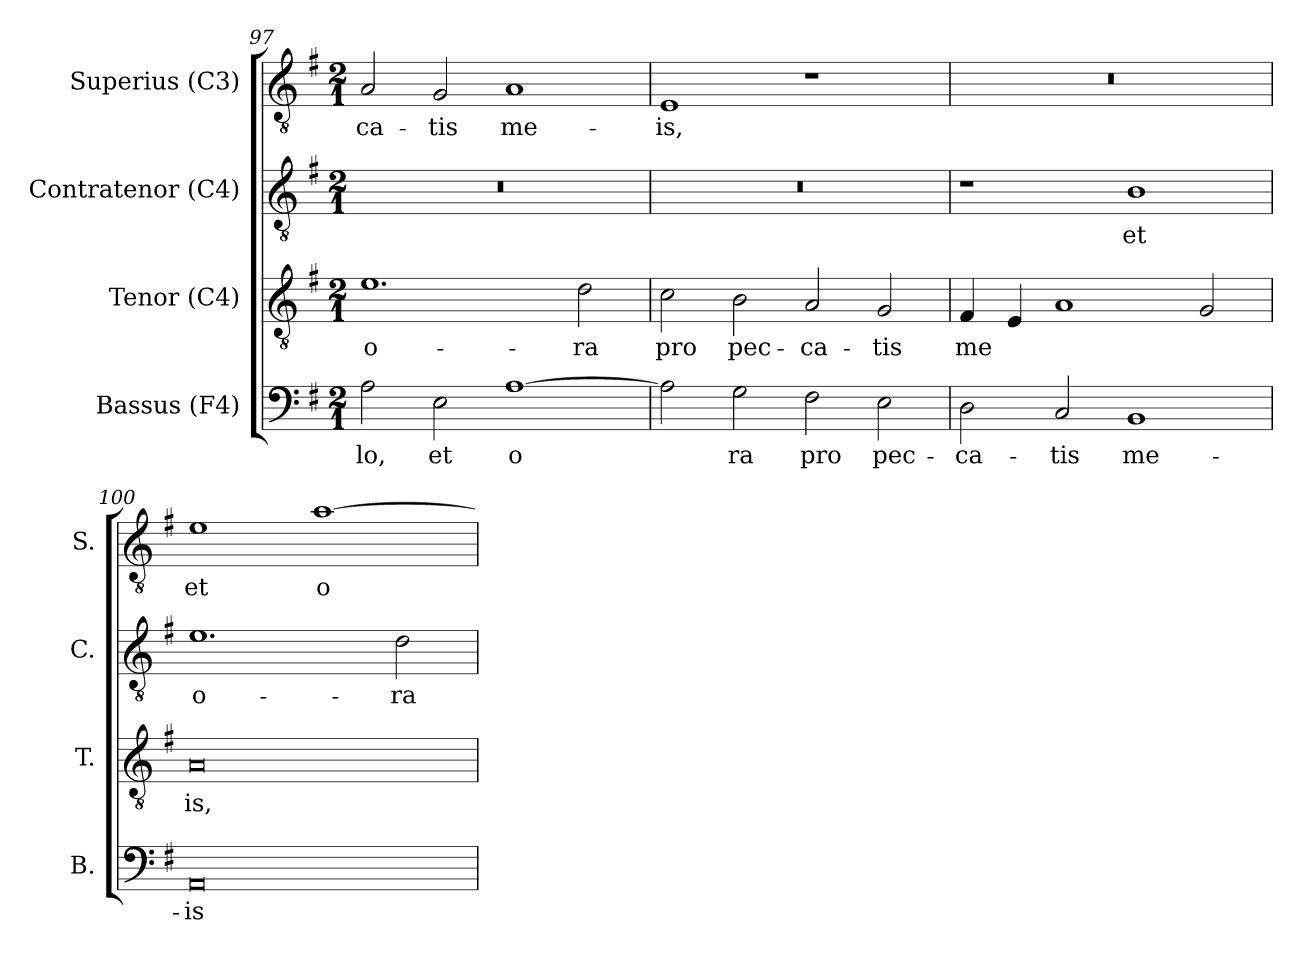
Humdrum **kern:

**kern	**text	**kern	**text	**kern	**text	**kern	**text
*part4	*part4	*part3	*part3	*part2	*part2	*part1	*part1
*staff4	*staff4	*staff3	*staff3	*staff2	*staff2	*staff1	*staff1
*I"Bassus (F4)	*	*I"Tenor (C4)	*	*I"Contratenor (C4)	*	*I"Superius (C3)	*
*I'B.	*	*I'T.	*	*I'C.	*	*I'S.	*
*clefF4	*	*clefGv2	*	*clefGv2	*	*clefGv2	*
*k[f#]	*	*k[f#]	*	*k[f#]	*	*k[f#]	*
*G:	*	*G:	*	*G:	*	*G:	*
*M2/1	*	*M2/1	*	*M2/1	*	*M2/1	*
=97	=97	=97	=97	=97	=97	=97	=97
!	!LO:LY:b:cj	!	!LO:LY:b:cj	!	!	!	!LO:LY:b:cj
2A\	-lo,	1.e	o-	0r	.	2A/	-ca-
!	!LO:LY:b:cj	!	!	!	!	!	!LO:LY:b:cj
2E\	et	.	.	.	.	2G/	-tis
!	!LO:LY:b:cj	!	!	!	!	!	!LO:LY:b:cj
[>1A	o-	.	.	.	.	1A	me-
!	!	!	!LO:LY:b:cj	!	!	!	!
.	.	2d\	-ra	.	.	.	.
=98	=98	=98	=98	=98	=98	=98	=98
!	!LO:LY:b:cj	!	!LO:LY:b:cj	!	!	!	!LO:LY:b:cj
2A\]	--	2c\	pro	0r	.	1E	-is,
!	!LO:LY:b:cj	!	!LO:LY:b:cj	!	!	!	!
2G\	-ra	2B\	pec-	.	.	.	.
!	!LO:LY:b:cj	!	!LO:LY:b:cj	!	!	!	!
2F#\	pro	2A/	-ca-	.	.	1r	.
!	!LO:LY:b:cj	!	!LO:LY:b:cj	!	!	!	!
2E\	pec-	2G/	-tis	.	.	.	.
=99	=99	=99	=99	=99	=99	=99	=99
!	!LO:LY:b:cj	!	!LO:LY:b:cj	!	!	!	!
2D\	-ca-	4F#/	me-	1r	.	0r	.
!	!	!	!LO:LY:b:cj	!	!	!	!
.	.	4E/	--	.	.	.	.
!	!LO:LY:b:cj	!	!LO:LY:b:cj	!	!	!	!
2C/	-tis	1A	--	.	.	.	.
!	!LO:LY:b:cj	!	!	!	!LO:LY:b:cj	!	!
1BB	me-	.	.	1B	et	.	.
!	!	!	!LO:LY:b:cj	!	!	!	!
.	.	2G/	--	.	.	.	.
=100	=100	=100	=100	=100	=100	=100	=100
!	!LO:LY:b:cj	!	!LO:LY:b:cj	!	!LO:LY:b:cj	!	!LO:LY:b:cj
0AA	-is	0A	-is,	1.e	o-	1e	et
!	!	!	!	!	!	!	!LO:LY:b:cj
.	.	.	.	.	.	[<1a	o-
!	!	!	!	!	!LO:LY:b:cj	!	!
.	.	.	.	2d\	-ra	.	.
=	=	=	=	=	=	=	=
*-	*-	*-	*-	*-	*-	*-	*-
